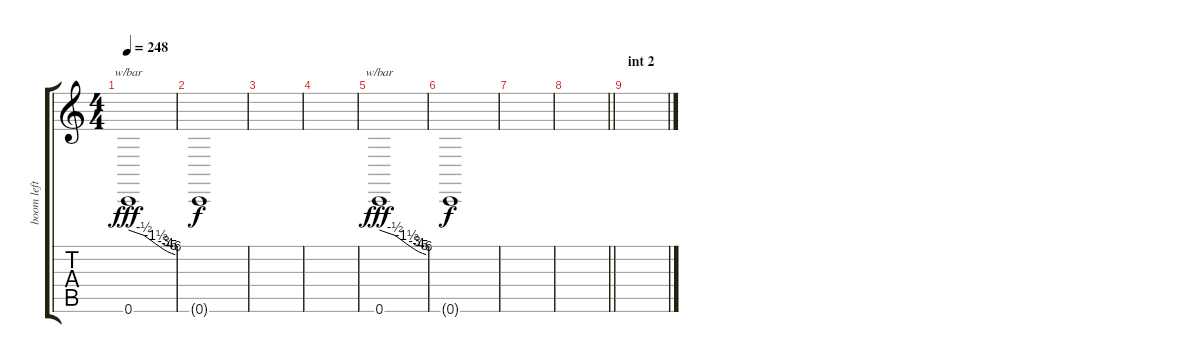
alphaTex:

\track ("boom left ch." "boom left ") {instrument synthvoice}
\staff {score tabs}
\tuning (C4 G3 Eb3 Bb2 F2 C2) {hide}
\ts (4 4)
\tempo 248
\clef g2
\ks c
0.6.1{tbe (custom default 0 0 20 -2 35 -6 45 -12 50 -16 55 -20 60 -24) dy fff} |
0.6{t}.1{dy f} |
|
|
0.6.1{tbe (custom default 0 0 20 -2 35 -6 45 -12 50 -16 55 -20 60 -24) dy fff} |
0.6{t}.1{dy f} |
|
\barLineRight lightlight
|
\section ("" "int 2")
